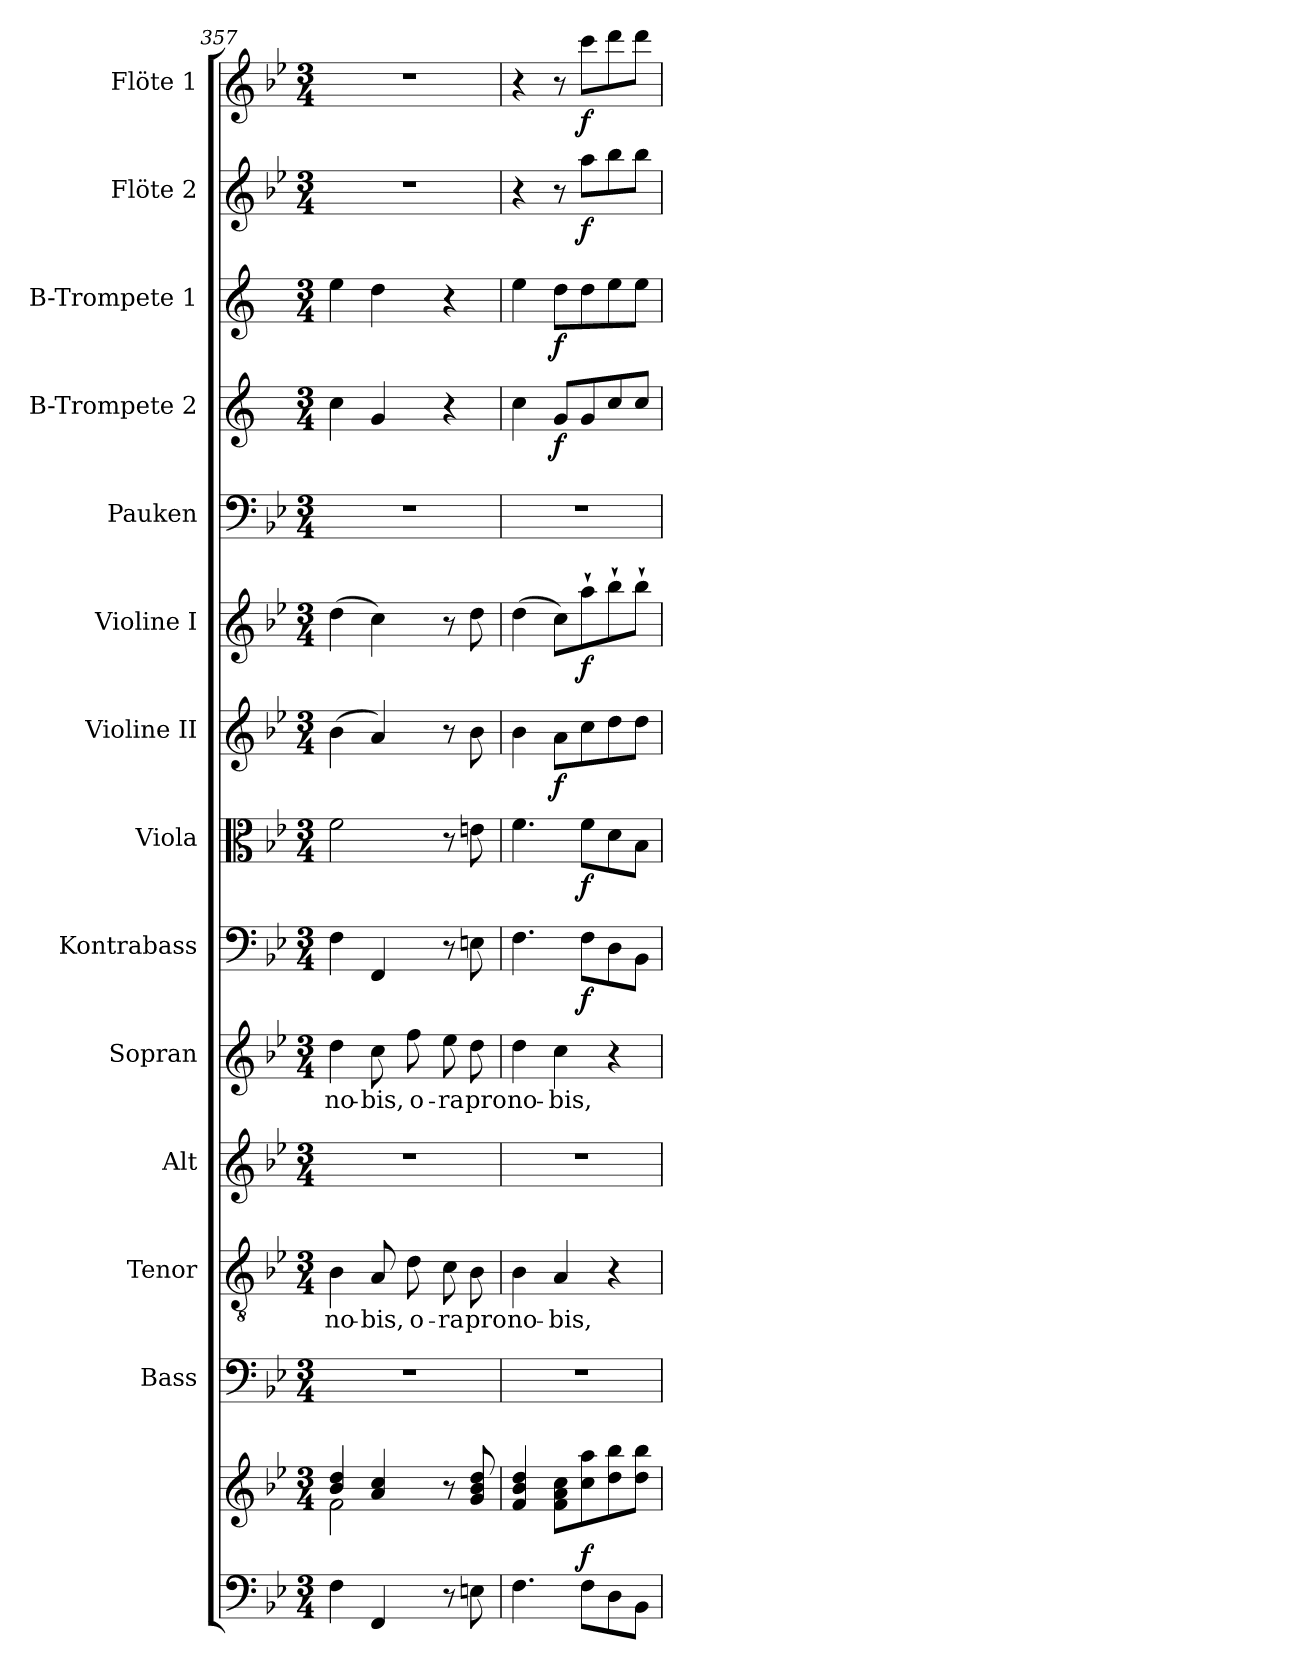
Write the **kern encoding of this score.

**kern	**kern	**dynam	**kern	**kern	**text	**kern	**kern	**text	**kern	**dynam	**kern	**dynam	**kern	**dynam	**kern	**dynam	**kern	**kern	**dynam	**kern	**dynam	**kern	**dynam	**kern	**dynam
*part14	*part14	*part14	*part13	*part12	*part12	*part11	*part10	*part10	*part9	*part9	*part8	*part8	*part7	*part7	*part6	*part6	*part5	*part4	*part4	*part3	*part3	*part2	*part2	*part1	*part1
*staff15	*staff14	*staff14/15	*staff13	*staff12	*staff12	*staff11	*staff10	*staff10	*staff9	*staff9	*staff8	*staff8	*staff7	*staff7	*staff6	*staff6	*staff5	*staff4	*staff4	*staff3	*staff3	*staff2	*staff2	*staff1	*staff1
*	*	*	*I"Bass	*I"Tenor	*	*I"Alt	*I"Sopran	*	*I"Kontrabass	*	*I"Viola	*	*I"Violine II	*	*I"Violine I	*	*I"Pauken	*I"B-Trompete 2	*	*I"B-Trompete 1	*	*I"Flöte 2	*	*I"Flöte 1	*
*	*	*	*I'B.	*I'T.	*	*I'A.	*I'S.	*	*I'Kb.	*	*I'Vla.	*	*I'Vl. II	*	*I'Vl. I	*	*I'Pk.	*I'B Trp. 2	*	*I'B Trp. 1	*	*I'Fl. 2	*	*I'Fl. 1	*
*clefF4	*clefG2	*	*clefF4	*clefGv2	*	*clefG2	*clefG2	*	*clefF4	*	*clefC3	*	*clefG2	*	*clefG2	*	*clefF4	*clefG2	*	*clefG2	*	*clefG2	*	*clefG2	*
*	*	*	*	*	*	*	*	*	*ITrd7c12	*	*	*	*	*	*	*	*	*ITrd1c2	*	*ITrd1c2	*	*	*	*	*
*k[b-e-]	*k[b-e-]	*	*k[b-e-]	*k[b-e-]	*	*k[b-e-]	*k[b-e-]	*	*k[b-e-]	*	*k[b-e-]	*	*k[b-e-]	*	*k[b-e-]	*	*k[b-e-]	*k[b-e-]	*	*k[b-e-]	*	*k[b-e-]	*	*k[b-e-]	*
*B-:	*B-:	*	*B-:	*B-:	*	*B-:	*B-:	*	*B-:	*	*B-:	*	*B-:	*	*B-:	*	*B-:	*B-:	*	*B-:	*	*B-:	*	*B-:	*
*M3/4	*M3/4	*	*M3/4	*M3/4	*	*M3/4	*M3/4	*	*M3/4	*	*M3/4	*	*M3/4	*	*M3/4	*	*M3/4	*M3/4	*	*M3/4	*	*M3/4	*	*M3/4	*
=357	=357	=357	=357	=357	=357	=357	=357	=357	=357	=357	=357	=357	=357	=357	=357	=357	=357	=357	=357	=357	=357	=357	=357	=357	=357
*	*^	*	*	*	*	*	*	*	*	*	*	*	*	*	*	*	*	*	*	*	*	*	*	*	*
!	!	!	!	!	!	!LO:LY:b	!	!	!LO:LY:b	!	!	!	!	!	!	!	!	!	!	!	!	!	!	!	!	!
4F\	4b-/ 4dd/	2f\	.	2.r	4B-\	no-	2.r	4dd\	no-	4FF\	.	2f\	.	(>4b-\	.	(>4dd\	.	2.r	4b-\	.	4dd\	.	2.r	.	2.r	.
!	!	!	!	!	!	!LO:LY:b	!	!	!LO:LY:b	!	!	!	!	!	!	!	!	!	!	!	!	!	!	!	!	!
4FF/	4a/ 4cc/	.	.	.	8A/	-bis,	.	8cc\	-bis,	4FFF/	.	.	.	4a/)	.	4cc\)	.	.	4f/	.	4cc\	.	.	.	.	.
!	!	!	!	!	!	!LO:LY:b	!	!	!LO:LY:b	!	!	!	!	!	!	!	!	!	!	!	!	!	!	!	!	!
.	.	.	.	.	8d\	o-	.	8ff\	o-	.	.	.	.	.	.	.	.	.	.	.	.	.	.	.	.	.
!	!	!	!	!	!	!LO:LY:b	!	!	!LO:LY:b	!	!	!	!	!	!	!	!	!	!	!	!	!	!	!	!	!
8r	8r	4ryy	.	.	8c\	-ra	.	8ee-\	-ra	8r	.	8r	.	8r	.	8r	.	.	4r	.	4r	.	.	.	.	.
!	!	!	!	!	!	!LO:LY:b	!	!	!LO:LY:b	!	!	!	!	!	!	!	!	!	!	!	!	!	!	!	!	!
8En\	8g/ 8b-/ 8dd/	.	.	.	8B-\	pro	.	8dd\	pro	8EEn\	.	8en\	.	8b-\	.	8dd\	.	.	.	.	.	.	.	.	.	.
*	*v	*v	*	*	*	*	*	*	*	*	*	*	*	*	*	*	*	*	*	*	*	*	*	*	*	*
=358	=358	=358	=358	=358	=358	=358	=358	=358	=358	=358	=358	=358	=358	=358	=358	=358	=358	=358	=358	=358	=358	=358	=358	=358	=358
!	!	!	!	!	!LO:LY:b	!	!	!LO:LY:b	!	!	!	!	!	!	!	!	!	!	!	!	!	!	!	!	!
4.F\	4f/ 4b-/ 4dd/	.	2.r	4B-\	no-	2.r	4dd\	no-	4.FF\	.	4.f\	.	4b-\	.	(>4dd\	.	2.r	4b-\	.	4dd\	.	4r	.	4r	.
!	!	!	!	!	!LO:LY:b	!	!	!LO:LY:b	!	!	!	!	!	!LO:DY:b	!	!	!	!	!LO:DY:b	!	!LO:DY:b	!	!	!	!
.	8f\ 8a\ 8cc\L	.	.	4A/	-bis,	.	4cc\	-bis,	.	.	.	.	8a\L	f	8cc\L)	.	.	8f/L	f	8cc\L	f	8r	.	8r	.
!	!	!LO:DY:a=2	!	!	!	!	!	!	!	!LO:DY:b	!	!LO:DY:b	!	!	!	!LO:DY:b	!	!	!	!	!	!	!LO:DY:b	!	!LO:DY:b
8F\L	8cc\ 8aa\	f	.	.	.	.	.	.	8FF\L	f	8f\L	f	8cc\	.	8aa`>\	f	.	8f/	.	8cc\	.	8aa\L	f	8ccc\L	f
8D\	8dd\ 8bb-\	.	.	4r	.	.	4r	.	8DD\	.	8d\	.	8dd\	.	8bb-`>\	.	.	8b-/	.	8dd\	.	8bb-\	.	8ddd\	.
8BB-\J	8dd\ 8bb-\J	.	.	.	.	.	.	.	8BBB-\J	.	8B-\J	.	8dd\J	.	8bb-`>\J	.	.	8b-/J	.	8dd\J	.	8bb-\J	.	8ddd\J	.
=	=	=	=	=	=	=	=	=	=	=	=	=	=	=	=	=	=	=	=	=	=	=	=	=	=
*-	*-	*-	*-	*-	*-	*-	*-	*-	*-	*-	*-	*-	*-	*-	*-	*-	*-	*-	*-	*-	*-	*-	*-	*-	*-
